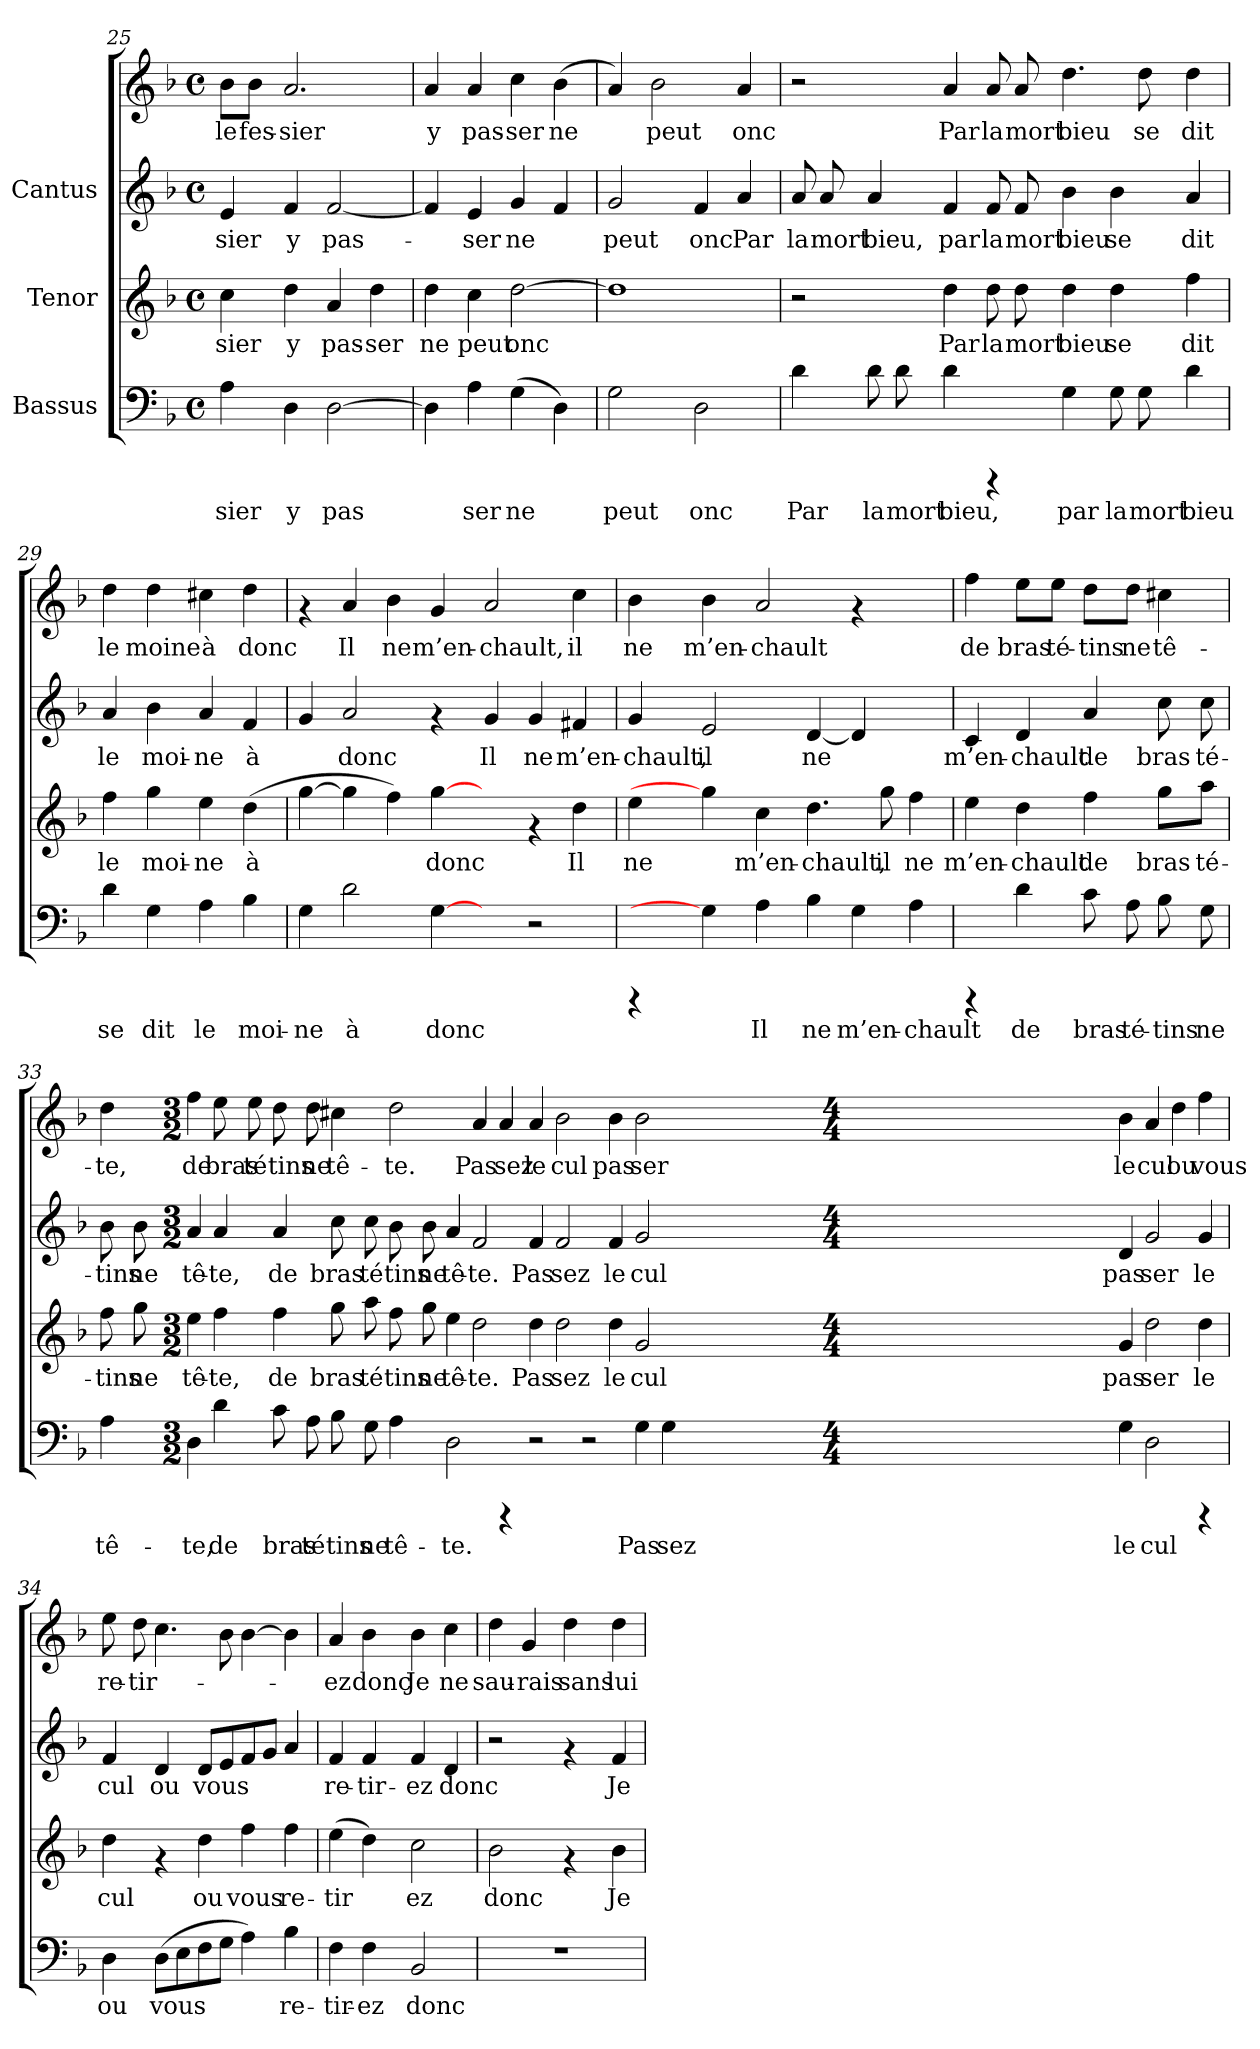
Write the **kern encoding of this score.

**kern	**text	**kern	**text	**kern	**text	**kern	**text
*part3	*part3	*part2	*part2	*part1	*part1	*part1	*part1
*staff4	*staff4	*staff3	*staff3	*staff2	*staff2	*staff1	*staff1
*I"Bassus	*	*I"Tenor	*	*I"Cantus	*	*	*
*clefF4	*	*clefG2	*	*clefG2	*	*clefG2	*
*k[b-]	*	*k[b-]	*	*k[b-]	*	*k[b-]	*
*F:	*	*F:	*	*F:	*	*F:	*
*M4/4	*	*M4/4	*	*M4/4	*	*M4/4	*
*met(c)	*	*met(c)	*	*met(c)	*	*met(c)	*
=25	=25	=25	=25	=25	=25	=25	=25
!	!LO:LY:b:cj	!	!LO:LY:b:cj	!	!LO:LY:b:cj	!	!LO:LY:b:cj
4A\	-sier	4cc\	-sier	4e/	sier	8b-\L	-le
!	!	!	!	!	!	!	!LO:LY:b:cj
.	.	.	.	.	.	8b-\J	fes-
!	!LO:LY:b:cj	!	!LO:LY:b:cj	!	!LO:LY:b:cj	!	!LO:LY:b:cj
4D\	y	4dd\	y	4f/	y	2.a/	-sier
!	!LO:LY:b:cj	!	!LO:LY:b:cj	!	!LO:LY:b:cj	!	!
[>2D\	pas-	4a/	pas-	[<2f/	pas-	.	.
!	!	!	!LO:LY:b:cj	!	!	!	!
.	.	4dd\	-ser	.	.	.	.
=26	=26	=26	=26	=26	=26	=26	=26
!	!LO:LY:b:cj	!	!LO:LY:b:cj	!	!LO:LY:b:cj	!	!LO:LY:b:cj
4D\]	-	4dd\	ne	4f/]	.	4a/	-y
!	!LO:LY:b:cj	!	!LO:LY:b:cj	!	!LO:LY:b:cj	!	!LO:LY:b:cj
4A\	ser	4cc\	peut	4e/	ser	4a/	pas-
!	!LO:LY:b:cj	!	!LO:LY:b:cj	!	!LO:LY:b:cj	!	!LO:LY:b:cj
(>4G\	ne	[>2dd\	onc	4g/	ne	4cc\	-ser
!	!LO:LY:b:cj	!	!	!	!LO:LY:b:cj	!	!LO:LY:b:cj
4D\)	.	.	.	4f/	.	(>4b-\	ne
=27	=27	=27	=27	=27	=27	=27	=27
!	!LO:LY:b:cj	!	!	!	!LO:LY:b:cj	!	!LO:LY:b:cj
2G\	peut	1dd]	.	2g/	peut	4a/)	.
!	!	!	!	!	!	!	!LO:LY:b:cj
.	.	.	.	.	.	2b-\	peut
!	!LO:LY:b:cj	!	!	!	!LO:LY:b:cj	!	!
2D\	onc	.	.	4f/	onc	.	.
!	!	!	!	!	!LO:LY:b:cj	!	!LO:LY:b:cj
.	.	.	.	4a/	Par	4a/	onc
!!LO:LB:g=z
=28	=28	=28	=28	=28	=28	=28	=28
!	!LO:LY:b:cj	!	!	!	!LO:LY:b:cj	!	!
4d\	Par	2r	.	8a/	la	2r	.
!	!	!	!	!	!LO:LY:b:cj	!	!
.	.	.	.	8a/	mort	.	.
!	!LO:LY:b:cj	!	!	!	!LO:LY:b:cj	!	!
8d\	la	.	.	4a/	bieu,	.	.
!	!LO:LY:b:cj	!	!	!	!	!	!
8d\	mort	.	.	.	.	.	.
!	!LO:LY:b:cj	!	!LO:LY:b:cj	!	!LO:LY:b:cj	!	!LO:LY:b:cj
4d\	bieu,	4dd\	Par	4f/	par	4a/	Par
!	!	!	!LO:LY:b:cj	!	!LO:LY:b:cj	!	!LO:LY:b:cj
4rCCC	.	8dd\	la	8f/	la	8a/	la
!	!	!	!LO:LY:b:cj	!	!LO:LY:b:cj	!	!LO:LY:b:cj
.	.	8dd\	mort	8f/	mort	8a/	mort
!	!LO:LY:b:cj	!	!LO:LY:b:cj	!	!LO:LY:b:cj	!	!LO:LY:b:cj
4G\	par	4dd\	bieu	4b-\	bieu	4.dd\	bieu
!	!LO:LY:b:cj	!	!LO:LY:b:cj	!	!LO:LY:b:cj	!	!
8G\	la	4dd\	se	4b-\	se	.	.
!	!LO:LY:b:cj	!	!	!	!	!	!LO:LY:b:cj
8G\	mort	.	.	.	.	8dd\	se
!	!LO:LY:b:cj	!	!LO:LY:b:cj	!	!LO:LY:b:cj	!	!LO:LY:b:cj
4d\	bieu	4ff\	dit	4a/	dit	4dd\	dit
=29	=29	=29	=29	=29	=29	=29	=29
!	!LO:LY:b:cj	!	!LO:LY:b:cj	!	!LO:LY:b:cj	!	!LO:LY:b:cj
4d\	se	4ff\	le	4a/	le	4dd\	le
!	!LO:LY:b:cj	!	!LO:LY:b:cj	!	!LO:LY:b:cj	!	!LO:LY:b:cj
4G\	dit	4gg\	moi-	4b-\	moi-	4dd\	moine
!	!LO:LY:b:cj	!	!LO:LY:b:cj	!	!LO:LY:b:cj	!	!LO:LY:b:cj
4A\	le	4ee\	-ne	4a/	-ne	4cc#X\	à
!	!LO:LY:b:cj	!	!LO:LY:b:cj	!	!LO:LY:b:cj	!	!LO:LY:b:cj
4B-\	moi-	(>4dd\	à	4f/	à	4dd\	donc
!!LO:LB:g=z
=30	=30	=30	=30	=30	=30	=30	=30
!	!LO:LY:b:cj	!	!	!	!LO:LY:b:cj	!	!
4G\	-ne	[>4gg\	.	4g/	.	4rf	.
!	!LO:LY:b:cj	!	!	!	!LO:LY:b:cj	!	!LO:LY:b:cj
2d\	à	4gg\]	.	2a/	donc	4a/	Il
!	!	!	!	!	!	!	!LO:LY:b:cj
.	.	4ff\)	.	.	.	4b-\	ne
!	!LO:LY:b:cj	!	!LO:LY:b:cj	!	!	!	!LO:LY:b:cj
[4G\	donc	[4gg\	donc	4rf	.	4g/	m’en-
!	!	!	!	!	!LO:LY:b:cj	!	!LO:LY:b:cj
4ryy	.	4ryy	.	4g/	Il	2a/	-chault,
!	!	!	!	!	!LO:LY:b:cj	!	!
2r	.	4rf	.	4g/	ne	.	.
!	!	!	!LO:LY:b:cj	!	!LO:LY:b:cj	!	!LO:LY:b:cj
.	.	4dd\	Il	4f#X/	m’en-	4cc\	il
=31	=31	=31	=31	=31	=31	=31	=31
!	!	!	!LO:LY:b:cj	!	!LO:LY:b:cj	!	!LO:LY:b:cj
4rCCC	.	4ee\	ne	4g/	chault,	4b-\	-ne
!	!	!	!	!	!LO:LY:b:cj	!	!LO:LY:b:cj
4G\]	.	4gg\]	.	2e/	il	4b-\	m’en-
!	!LO:LY:b:cj	!	!LO:LY:b:cj	!	!	!	!LO:LY:b:cj
4A\	Il	4cc\	m’en-	.	.	2a/	-chault
!	!LO:LY:b:cj	!	!LO:LY:b:cj	!	!LO:LY:b:cj	!	!
4B-\	ne	4.dd\	-chault,	[<4d/	ne	.	.
!	!LO:LY:b:cj	!	!	!	!LO:LY:b:cj	!	!
4G\	m’en-	.	.	4d/]	.	4rf	.
!	!	!	!LO:LY:b:cj	!	!	!	!
.	.	8gg\	il	.	.	.	.
!	!LO:LY:b:cj	!	!LO:LY:b:cj	!	!	!	!
4A\	-chault	4ff\	ne	4ryy	.	4ryy	.
!!LO:PB:g=z
=32	=32	=32	=32	=32	=32	=32	=32
!	!	!	!LO:LY:b:cj	!	!LO:LY:b:cj	!	!LO:LY:b:cj
4rCCC	.	4ee\	m’en-	4c/	-m’en-	4ff\	de
!	!LO:LY:b:cj	!	!LO:LY:b:cj	!	!LO:LY:b:cj	!	!LO:LY:b:cj
4d\	de	4dd\	-chault	4d/	-chault	8ee\L	bras
!	!	!	!	!	!	!	!LO:LY:b:cj
.	.	.	.	.	.	8ee\J	té-
!	!LO:LY:b:cj	!	!LO:LY:b:cj	!	!LO:LY:b:cj	!	!LO:LY:b:cj
8c\	bras	4ff\	de	4a/	de	8dd\L	-tins
!	!LO:LY:b:cj	!	!	!	!	!	!LO:LY:b:cj
8A\	té-	.	.	.	.	8dd\J	ne
!	!LO:LY:b:cj	!	!LO:LY:b:cj	!	!LO:LY:b:cj	!	!LO:LY:b:cj
8B-\	-tins	8gg\L	bras	8cc\	bras	4cc#X\	tê-
!	!LO:LY:b:cj	!	!LO:LY:b:cj	!	!LO:LY:b:cj	!	!
8G\	ne	8aa\J	té-	8cc\	té-	.	.
!!LO:LB:g=z
=33	=33	=33	=33	=33	=33	=33	=33
!	!LO:LY:b:cj	!	!LO:LY:b:cj	!	!LO:LY:b:cj	!	!LO:LY:b:cj
4A\	tê-	8ff\	-tins	8b-\	tins	4dd\	-te,
!	!	!	!LO:LY:b:cj	!	!LO:LY:b:cj	!	!
.	.	8gg\	ne	8b-\	ne	.	.
*M3/2	*	*M3/2	*	*M3/2	*	*M3/2	*
!	!LO:LY:b:cj	!	!LO:LY:b:cj	!	!LO:LY:b:cj	!	!LO:LY:b:cj
4D\	-te,	4ee\	tê-	4a/	tê-	4ff\	de
!	!LO:LY:b:cj	!	!LO:LY:b:cj	!	!LO:LY:b:cj	!	!LO:LY:b:cj
4d\	de	4ff\	-te,	4a/	-te,	8ee\	bras
!	!	!	!	!	!	!	!LO:LY:b:cj
.	.	.	.	.	.	8ee\	té-
!	!LO:LY:b:cj	!	!LO:LY:b:cj	!	!LO:LY:b:cj	!	!LO:LY:b:cj
8c\	bras	4ff\	de	4a/	de	8dd\	-tins
!	!LO:LY:b:cj	!	!	!	!	!	!LO:LY:b:cj
8A\	té-	.	.	.	.	8dd\	ne
!	!LO:LY:a:cj	!	!LO:LY:a:cj	!	!LO:LY:a:cj	!	!LO:LY:a:cj
8B-\	-tins	8gg\	bras	8cc\	bras	4cc#X\	tê-
!	!LO:LY:a:cj	!	!LO:LY:a:cj	!	!LO:LY:a:cj	!	!
8G\	ne	8aa\	té-	8cc\	té-	.	.
*	*	*	*	*	*	*MM198	*
!	!LO:LY:a:cj	!	!LO:LY:a:cj	!	!LO:LY:a:cj	!	!LO:LY:a:cj
4A\	tê-	8ff\	-tins	8b-\	-tins	2dd\	-te.
!	!	!	!LO:LY:a:cj	!	!LO:LY:a:cj	!	!
.	.	8gg\	ne	8b-\	ne	.	.
!	!LO:LY:a:cj	!	!LO:LY:a:cj	!	!LO:LY:a:cj	!	!
2D\	-te.	4ee\	tê-	4a/	tê-	.	.
!	!	!	!LO:LY:a:cj	!	!LO:LY:a:cj	!	!LO:LY:a:cj
.	.	2dd\	-te.	2f/	-te.	4a/	Pas-
!	!	!	!	!	!	!	!LO:LY:a:cj
4rCCC	.	.	.	.	.	4a/	-sez
!	!	!	!LO:LY:b:cj	!	!LO:LY:b:cj	!	!LO:LY:b:cj
2r	.	4dd\	Pas-	4f/	Pas-	4a/	le
!	!	!	!LO:LY:b:cj	!	!LO:LY:b:cj	!	!LO:LY:b:cj
.	.	2dd\	-sez	2f/	-sez	2b-\	cul
2r	.	.	.	.	.	.	.
!	!	!	!LO:LY:b:cj	!	!LO:LY:b:cj	!	!LO:LY:b:cj
.	.	4dd\	le	4f/	le	4b-\	pas-
!	!LO:LY:b:cj	!	!LO:LY:b:cj	!	!LO:LY:b:cj	!	!LO:LY:b:cj
4G\	Pas-	2g/	cul	2g/	cul	2b-\	-ser
!	!LO:LY:b:cj	!	!	!	!	!	!
4G\	-sez	.	.	.	.	.	.
*M4/4	*	*M4/4	*	*M4/4	*	*M4/4	*
*met(c)	*	*met(c)	*	*met(c)	*	*met(c)	*
!	!LO:LY:b:cj	!	!LO:LY:b:cj	!	!LO:LY:b:cj	!	!LO:LY:b:cj
4G\	le	4g/	pas-	4d/	pas-	4b-\	le
*	*	*	*	*	*	*MM132	*
!	!LO:LY:b:cj	!	!LO:LY:b:cj	!	!LO:LY:b:cj	!	!LO:LY:b:cj
2D\	cul	2dd\	-ser	2g/	-ser	4a/	cul
!	!	!	!	!	!	!	!LO:LY:b:cj
.	.	.	.	.	.	4dd\	ou
!	!	!	!LO:LY:b:cj	!	!LO:LY:b:cj	!	!LO:LY:b:cj
4rCCC	.	4dd\	le	4g/	le	4ff\	vous
=34	=34	=34	=34	=34	=34	=34	=34
!	!LO:LY:b:cj	!	!LO:LY:b:cj	!	!LO:LY:b:cj	!	!LO:LY:b:cj
4D\	ou	4dd\	cul	4f/	-cul	8ee\	re-
!	!	!	!	!	!	!	!LO:LY:b:cj
.	.	.	.	.	.	8dd\	-tir-
!	!LO:LY:b:cj	!	!	!	!LO:LY:b:cj	!	!
(>8D\L	vous	4rf	.	4d/	ou	4.cc\	.
!	!LO:LY:b:cj	!	!	!	!	!	!
8E\	.	.	.	.	.	.	.
!	!LO:LY:b:cj	!	!LO:LY:b:cj	!	!LO:LY:b:cj	!	!
8F\	.	4dd\	ou	8d/L	vous	.	.
!	!LO:LY:b:cj	!	!	!	!LO:LY:b:cj	!	!
8G\J	.	.	.	8e/	.	8b-\	.
!	!LO:LY:b:cj	!	!LO:LY:b:cj	!	!LO:LY:b:cj	!	!
4A\)	.	4ff\	vous	8f/	.	[>4b-\	.
!	!	!	!	!	!LO:LY:b:cj	!	!
.	.	.	.	8g/J	.	.	.
!	!LO:LY:b:cj	!	!LO:LY:b:cj	!	!LO:LY:b:cj	!	!
4B-\	re-	4ff\	re-	4a/	.	4b-\]	.
=35	=35	=35	=35	=35	=35	=35	=35
!	!LO:LY:b:cj	!	!LO:LY:b:cj	!	!LO:LY:b:cj	!	!LO:LY:b:cj
4F\	-tir-	(>4ee\	-tir-	4f/	re-	4a/	ez
!	!LO:LY:b:cj	!	!LO:LY:b:cj	!	!LO:LY:b:cj	!	!LO:LY:b:cj
4F\	-ez	4dd\)	-	4f/	-tir-	4b-\	donc
!	!LO:LY:b:cj	!	!LO:LY:b:cj	!	!LO:LY:b:cj	!	!LO:LY:b:cj
2BB-/	donc	2cc\	ez	4f/	-ez	4b-\	Je
!	!	!	!	!	!LO:LY:b:cj	!	!LO:LY:b:cj
.	.	.	.	4d/	donc	4cc\	ne
!!LO:LB:g=z
=36	=36	=36	=36	=36	=36	=36	=36
!	!	!	!LO:LY:b:cj	!	!	!	!LO:LY:b:cj
1r	.	2b-\	donc	2r	.	4dd\	sau-
!	!	!	!	!	!	!	!LO:LY:b:cj
.	.	.	.	.	.	4g/	-rais
!	!	!	!	!	!	!	!LO:LY:b:cj
.	.	4rf	.	4rf	.	4dd\	sans
!	!	!	!LO:LY:b:cj	!	!LO:LY:b:cj	!	!LO:LY:b:cj
.	.	4b-\	Je	4f/	Je	4dd\	lui
=	=	=	=	=	=	=	=
*-	*-	*-	*-	*-	*-	*-	*-
